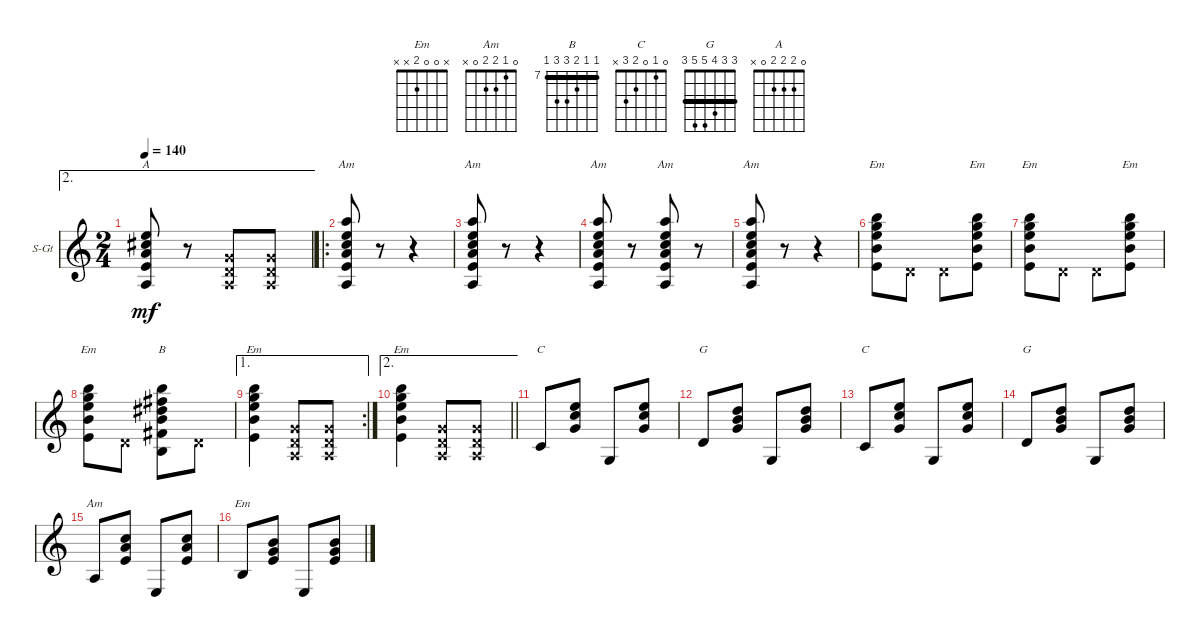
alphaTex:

\defaultSystemsLayout 4
\bracketExtendMode groupsimilarinstruments
\firstSystemTrackNameOrientation horizontal
\otherSystemsTrackNameOrientation horizontal
\track ("Guitar 2" "S-Gt") {instrument acousticguitarsteel}
\staff {score}
\tuning (E4 B3 G3 D3 A2 E2)
\chord ("Em" 7 8 9 9 7 x) {firstfret 7 barre 7}
\chord ("Am" 5 5 5 7 7 5) {firstfret 5 barre (5 5 5)}
\chord ("B" 7 7 8 9 9 7) {firstfret 7 barre (7 7)}
\chord ("C" 0 1 0 2 3 x)
\chord ("G" 3 3 4 5 5 3) {barre (3 3)}
\chord ("Am" 0 1 2 2 0 x)
\chord ("Em" x 0 0 2 x x)
\chord ("A" 0 2 2 2 0 x)
\ae 2
\ts (2 4)
\tempo 140
\clef g2
\ks c
(0.5 2.4 2.3 2.2 0.1).8{ch "A" dy mf} r.8 (0.5{x} 0.4{x} 0.3{x}).8 (0.5{x} 0.4{x} 0.3{x}).8 |
\ro
(5.6 7.5 7.4 5.3 5.2 5.1).8{ch "Am"} r.8 r.4 |
(5.6 7.5 7.4 5.3 5.2 5.1).8{ch "Am"} r.8 r.4 |
(5.6 7.5 7.4 5.3 5.2 5.1).8{ch "Am"} r.8 (5.6 7.5 7.4 5.3 5.2 5.1).8{ch "Am"} r.8 |
(5.6 7.5 7.4 5.3 5.2 5.1).8{ch "Am"} r.8 r.4 |
(7.5 9.4 9.3 8.2 7.1).8{ch "Em"} 0.4{x}.8 0.4{x}.8 (7.5 9.4 9.3 8.2 7.1).8{ch "Em"} |
(7.5 9.4 9.3 8.2 7.1).8{ch "Em"} 0.4{x}.8 0.4{x}.8 (7.5 9.4 9.3 8.2 7.1).8{ch "Em"} |
(7.5 9.4 9.3 8.2 7.1).8{ch "Em"} 0.4{x}.8 (7.6 9.5 9.4 8.3 7.2 7.1).8{ch "B"} 0.4{x}.8 |
\ae 1
\rc 2
(7.5 9.4 9.3 8.2 7.1).4{ch "Em"} (0.4{x} 0.3{x} 0.5{x}).8 (0.4{x} 0.3{x} 0.5{x}).8 |
\ae 2
\barLineRight lightlight
(7.5 9.4 9.3 8.2 7.1).4{ch "Em"} (0.4{x} 0.3{x} 0.5{x}).8 (0.4{x} 0.3{x} 0.5{x}).8 |
3.5.8{ch "C"} (5.4 5.3 5.2).8 3.6.8 (5.4 5.3 5.2).8 |
5.5.8{ch "G"} (5.4 4.3 3.2).8 3.6.8 (5.4 4.3 3.2).8 |
3.5.8{ch "C"} (5.4 5.3 5.2).8 3.6.8 (5.4 5.3 5.2).8 |
5.5.8{ch "G"} (5.4 4.3 3.2).8 3.6.8 (5.4 4.3 3.2).8 |
0.5.8{ch "Am"} (2.4 2.3 1.2).8 0.6.8 (2.4 2.3 1.2).8 |
2.5.8{ch "Em"} (2.4 0.3 0.2).8 0.6.8 (2.4 0.3 0.2).8
